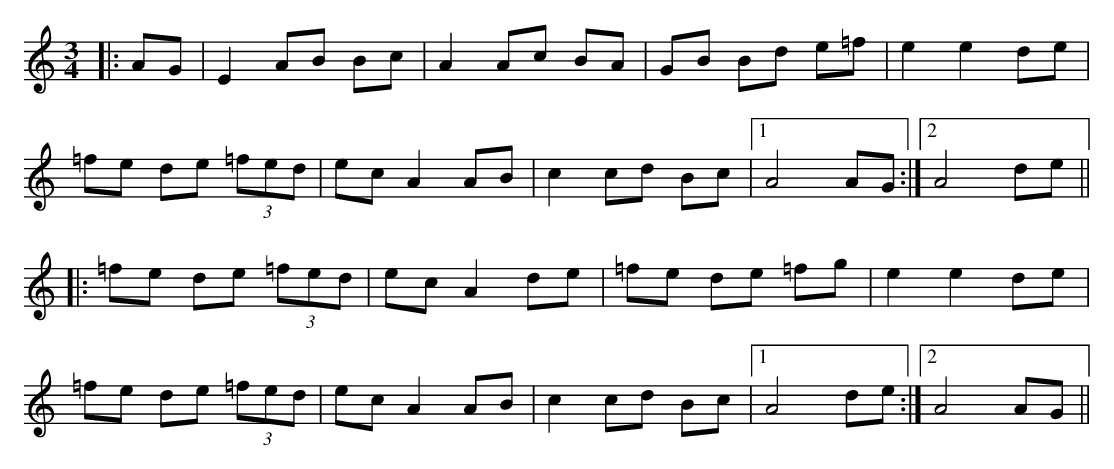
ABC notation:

X:1
M:3/4
K:Amin
|:AG|E2 AB Bc|A2 Ac BA|GB Bd e=f|e2 e2 de|
=fe de (3=fed|ec A2 AB|c2 cd Bc|1 A4 AG:|2 A4 de||
|:=fe de (3=fed|ec A2 de|=fe de =fg|e2 e2 de|
=fe de (3=fed|ec A2 AB|c2 cd Bc|1 A4 de:|2 A4 AG||
